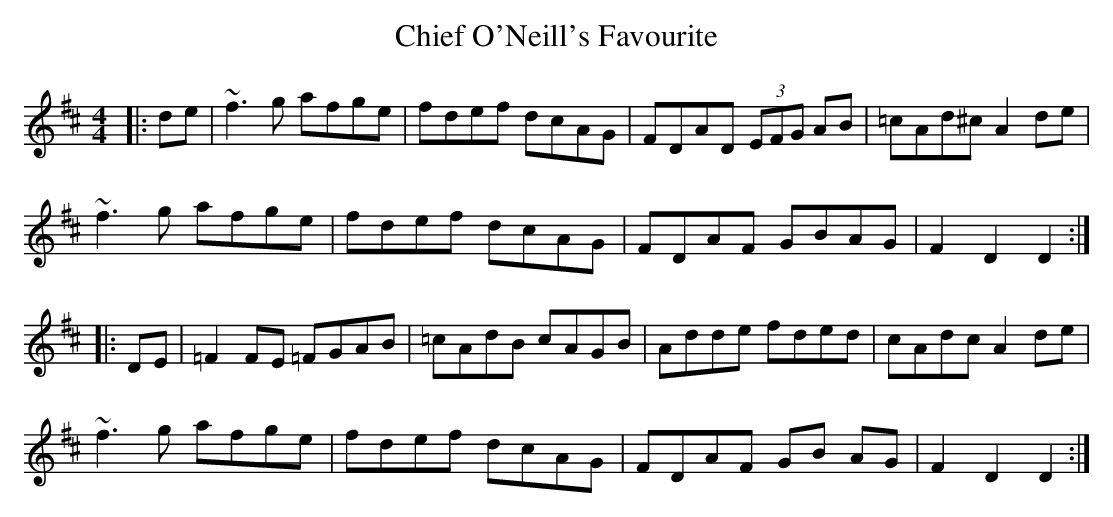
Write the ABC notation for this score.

X:1
T: Chief O'Neill's Favourite
M: 4/4
L: 1/8
K: Dmaj
|:de|~f3g afge|fdef dcAG|FDAD (3EFG AB|=cAd^c A2 de|
~f3g afge|fdef dcAG|FDAF GBAG|F2 D2 D2:|
|:DE|=F2 FE =FGAB|=cAdB cAGB|Adde fded|cAdc A2 de|
~f3g afge|fdef dcAG|FDAF GB AG|F2 D2 D2:|
